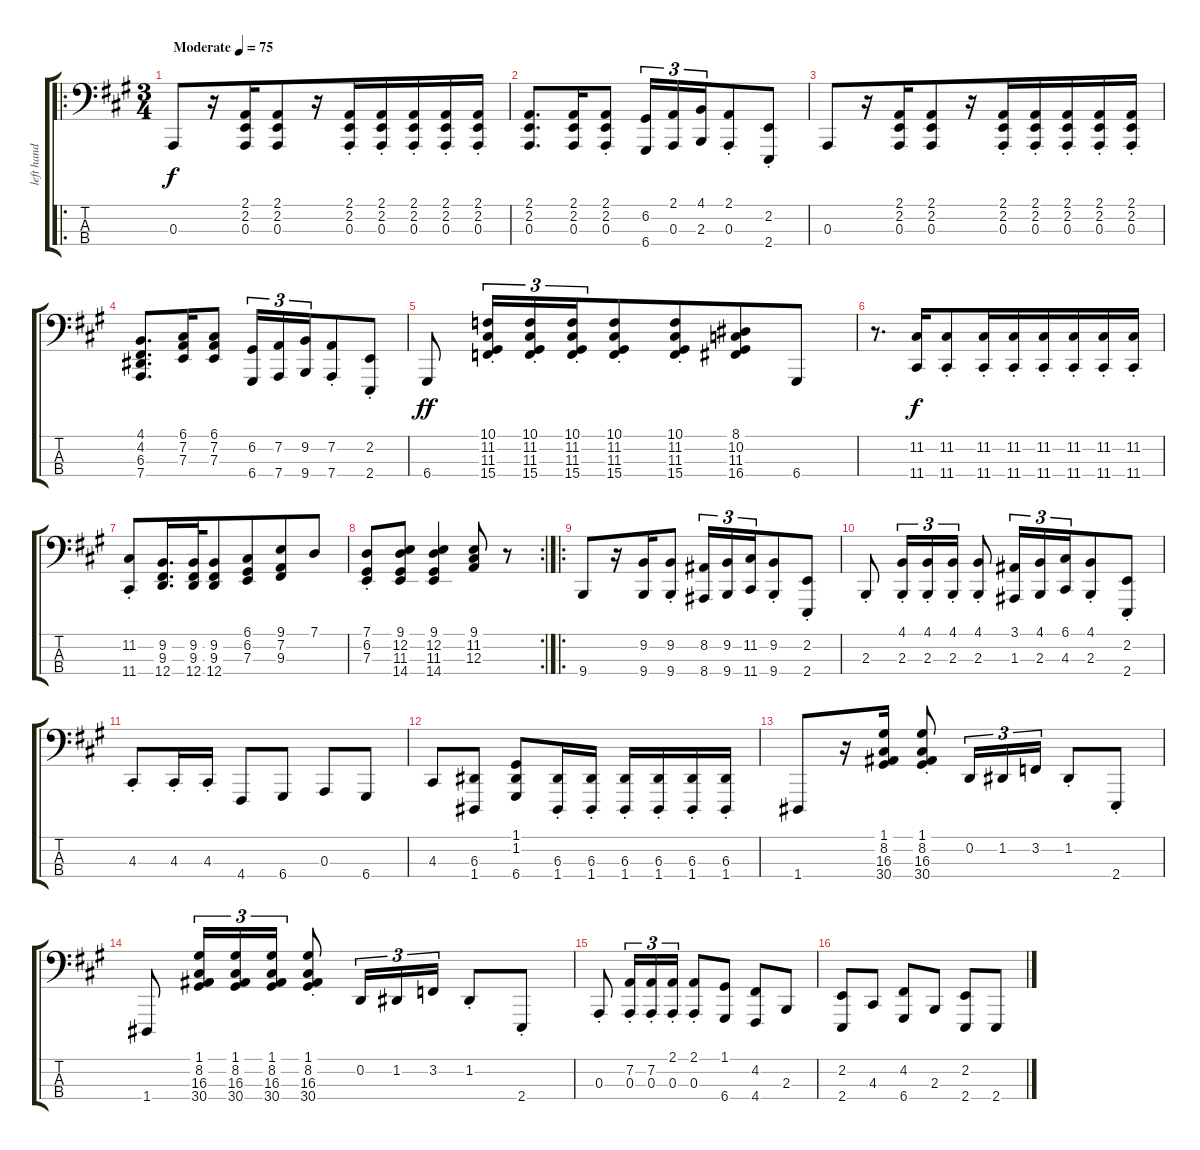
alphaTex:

\track ("left hand" "left hand") {instrument acousticgrandpiano}
\staff {score tabs}
\tuning (G2 D2 A1 D1) {hide}
\ro
\ts (3 4)
\tempo (75 "Moderate")
\clef f4
\ks a
0.3.8{dy f instrument acousticgrandpiano} r.16 (2.1 2.2 0.3).16{beam merge} (2.1 2.2 0.3).8 r.16 (2.1{st} 2.2{st} 0.3{st}).16{beam merge} (2.1{st} 2.2{st} 0.3{st}).16 (2.1{st} 2.2{st} 0.3{st}).16 (2.1{st} 2.2{st} 0.3{st}).16 (2.1{st} 2.2{st} 0.3{st}).16 |
(2.1 2.2 0.3).8{d} (2.1 2.2 0.3).16{beam merge} (2.1{st} 2.2{st} 0.3{st}).8 (6.2 6.4).16{tu (3 2)} (2.1 0.3).16{tu (3 2)} (4.1 2.3).16{tu (3 2) beam merge} (2.1{st} 0.3{st}).8 (2.2{st} 2.4{st}).8 |
0.3.8 r.16 (2.1 2.2 0.3).16{beam merge} (2.1 2.2 0.3).8 r.16 (2.1{st} 2.2{st} 0.3{st}).16{beam merge} (2.1{st} 2.2{st} 0.3{st}).16 (2.1{st} 2.2{st} 0.3{st}).16 (2.1{st} 2.2{st} 0.3{st}).16 (2.1{st} 2.2{st} 0.3{st}).16 |
(4.1 4.2 6.3 7.4).8{d} (6.1 7.2 7.3).16{beam merge} (6.1 7.2 7.3).8 (6.2 6.4).16{tu (3 2)} (7.2 7.4).16{tu (3 2)} (9.2 9.4).16{tu (3 2) beam merge} (7.2{st} 7.4{st}).8 (2.2{st} 2.4{st}).8 |
6.4.8{dy ff} (10.1{st} 11.2{st} 11.3{st} 15.4{st}).16{tu (3 2)} (10.1{st} 11.2{st} 11.3{st} 15.4{st}).16{tu (3 2)} (10.1{st} 11.2{st} 11.3{st} 15.4{st}).16{tu (3 2) beam merge} (10.1{st} 11.2{st} 11.3{st} 15.4{st}).8 (10.1{st} 11.2{st} 11.3{st} 15.4{st}).8{beam merge} (8.1 10.2 11.3 16.4).8 6.4.8 |
r.8{d} (11.2 11.4).16{dy f beam merge} (11.2{st} 11.4{st}).8 (11.2{st} 11.4{st}).16 (11.2{st} 11.4{st}).16{beam merge} (11.2{st} 11.4{st}).16 (11.2{st} 11.4{st}).16 (11.2{st} 11.4{st}).16 (11.2{st} 11.4{st}).16 |
(11.2{st} 11.4{st}).8 (9.2 9.3 12.4).16{d} (9.2 9.3 12.4).32{beam merge} (9.2 9.3 12.4).8 (6.1 6.2 7.3).8{beam merge} (9.1 7.2 9.3).8 7.1.8 |
\rc 2
(7.1{st} 6.2 7.3).8 (9.1 12.2 11.3 14.4).8 (9.1 12.2 11.3 14.4).4 (9.1 11.2 12.3).8 r.8 |
\ro
9.4.8 r.16 (9.2 9.4).16{beam merge} (9.2 9.4{st}).8 (8.2 8.4).16{tu (3 2)} (9.2 9.4).16{tu (3 2)} (11.2 11.4).16{tu (3 2) beam merge} (9.2 9.4{st}).8 (2.2{st} 2.4{st}).8 |
2.3{st}.8 (4.1{st} 2.3{st}).16{tu (3 2)} (4.1{st} 2.3{st}).16{tu (3 2)} (4.1{st} 2.3{st}).16{tu (3 2)} (4.1{st} 2.3{st}).8 (3.1 1.3).16{tu (3 2)} (4.1 2.3).16{tu (3 2)} (6.1 4.3).16{tu (3 2) beam merge} (4.1 2.3{st}).8 (2.2{st} 2.4{st}).8 |
4.3{st}.8 4.3{st}.16 4.3{st}.16 4.4.8 6.4.8 0.3.8 6.4.8 |
4.3.8 (6.3 1.4).8 (1.1 1.2 6.4).8 (6.3{st} 1.4{st}).16 (6.3{st} 1.4{st}).16 (6.3{st} 1.4{st}).16 (6.3{st} 1.4{st}).16 (6.3{st} 1.4{st}).16 (6.3{st} 1.4{st}).16 |
1.4.8 r.16 (1.1 8.2 16.3 30.4).16 (1.1{st} 8.2{st} 16.3{st} 30.4{st}).8 0.2.16{tu (3 2)} 1.2.16{tu (3 2)} 3.2.16{tu (3 2)} 1.2{st}.8 2.4{st}.8 |
1.4.8 (1.1 8.2 16.3 30.4).16{tu (3 2)} (1.1 8.2 16.3 30.4).16{tu (3 2)} (1.1 8.2 16.3 30.4).16{tu (3 2)} (1.1{st} 8.2{st} 16.3{st} 30.4{st}).8 0.2.16{tu (3 2)} 1.2.16{tu (3 2)} 3.2.16{tu (3 2)} 1.2{st}.8 2.4{st}.8 |
0.3{st}.8 (7.2{st} 0.3{st}).16{tu (3 2)} (7.2{st} 0.3{st}).16{tu (3 2)} (2.1{st} 0.3{st}).16{tu (3 2)} (2.1{st} 0.3{st}).8 (1.1 6.4).8 (4.2 4.4).8 2.3.8 |
(2.2 2.4).8 4.3.8 (4.2 6.4).8 2.3.8 (2.2 2.4).8 2.4.8
